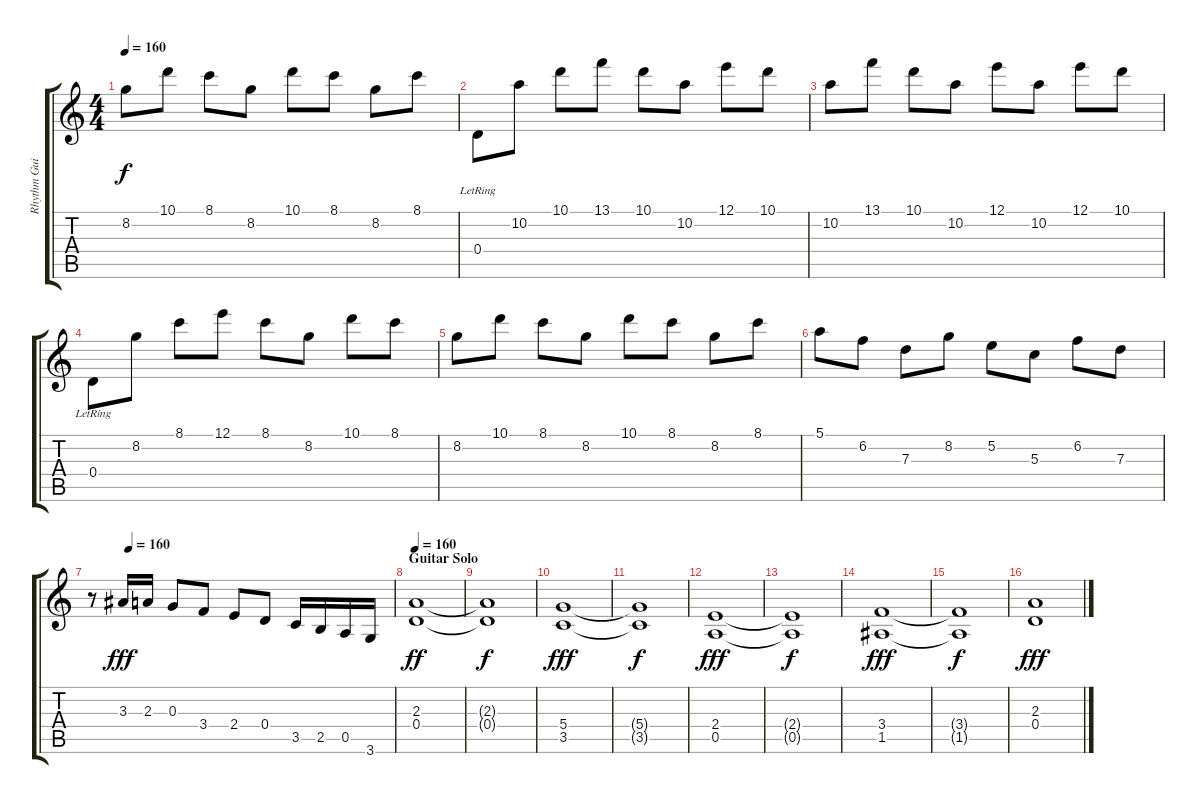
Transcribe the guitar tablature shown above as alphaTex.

\track ("Rhythm Guitar" "Rhythm Gui") {instrument distortionguitar}
\staff {score tabs}
\tuning (E4 B3 G3 D3 A2 E2) {hide}
\ts (4 4)
\tempo 160
\clef g2
\ks c
8.2.8{dy f} 10.1.8 8.1.8 8.2.8 10.1.8 8.1.8 8.2.8 8.1.8 |
0.4{lr}.8 10.2.8 10.1.8 13.1.8 10.1.8 10.2.8 12.1.8 10.1.8 |
10.2.8 13.1.8 10.1.8 10.2.8 12.1.8 10.2.8 12.1.8 10.1.8 |
0.4{lr}.8 8.2.8 8.1.8 12.1.8 8.1.8 8.2.8 10.1.8 8.1.8 |
8.2.8 10.1.8 8.1.8 8.2.8 10.1.8 8.1.8 8.2.8 8.1.8 |
5.1.8 6.2.8 7.3.8 8.2.8 5.2.8 5.3.8 6.2.8 7.3.8 |
\tempo (160 0.125)
r.8 3.3.16{dy fff volume 16 balance 11 instrument distortionguitar} 2.3.16 0.3.8 3.4.8 2.4.8 0.4.8 3.5.16 2.5.16 0.5.16 3.6.16 |
\section ("" "Guitar Solo")
\tempo 160
(2.3 0.4).1{dy ff} |
(2.3{t} 0.4{t}).1{dy f} |
(5.4 3.5).1{dy fff} |
(5.4{t} 3.5{t}).1{dy f} |
(2.4 0.5).1{dy fff} |
(2.4{t} 0.5{t}).1{dy f} |
(3.4 1.5).1{dy fff} |
(3.4{t} 1.5{t}).1{dy f} |
(2.3 0.4).1{dy fff}
